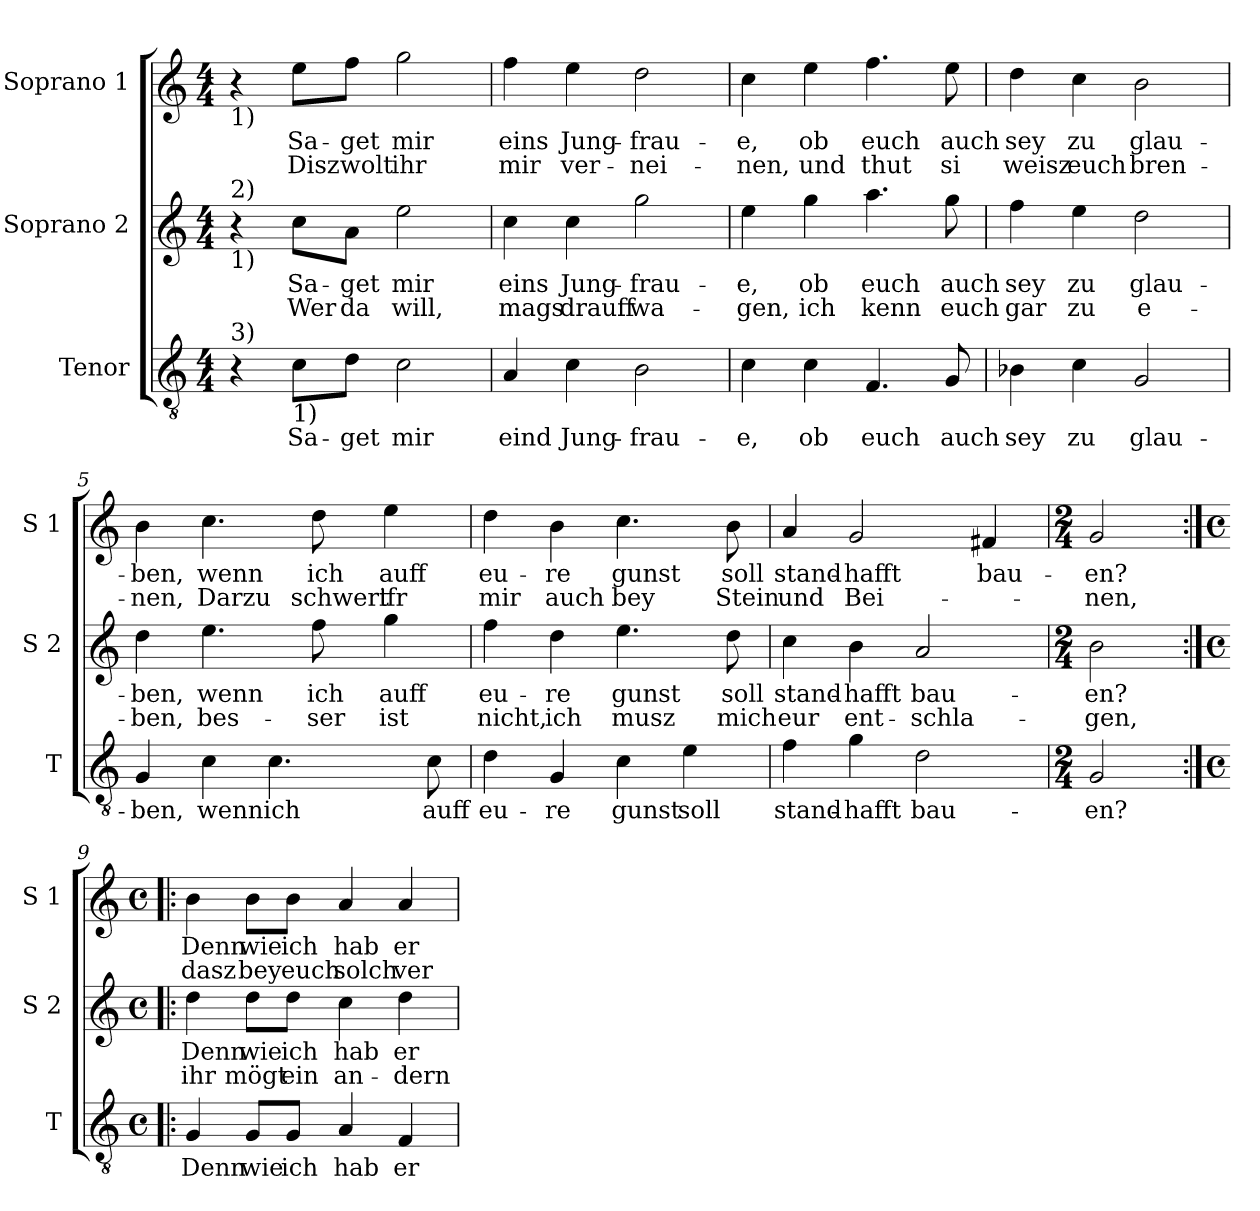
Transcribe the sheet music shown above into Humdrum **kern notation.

**kern	**text	**kern	**text	**text	**kern	**text	**text
*part3	*part3	*part2	*part2	*part2	*part1	*part1	*part1
*staff3	*staff3	*staff2	*staff2	*staff2	*staff1	*staff1	*staff1
*I"Tenor	*	*I"Soprano 2	*	*	*I"Soprano 1	*	*
*I'T	*	*I'S 2	*	*	*I'S 1	*	*
*clefGv2	*	*clefG2	*	*	*clefG2	*	*
*k[]	*	*k[]	*	*	*k[]	*	*
*C:	*	*C:	*	*	*C:	*	*
*M4/4	*	*M4/4	*	*	*M4/4	*	*
=1	=1	=1	=1	=1	=1	=1	=1
!	!	!	!	!	!LO:TX:b:t=1)	!	!
!	!	!LO:TX:a:t=2)	!	!	!	!	!
!	!	!LO:TX:b:t=1)	!	!	!	!	!
!LO:TX:a:t=3)	!	!	!	!	!	!	!
4r	.	4r	.	.	4r	.	.
!LO:TX:b:t=1)	!	!	!	!	!	!	!
!	!LO:LY:b	!	!LO:LY:b	!LO:LY:b	!	!LO:LY:b	!LO:LY:b
8c\L	Sa-	8cc\L	Sa-	Wer	8ee\L	Sa-	Disz
!	!LO:LY:b	!	!LO:LY:b	!LO:LY:b	!	!LO:LY:b	!LO:LY:b
8d\J	-get	8a\J	-get	da	8ff\J	-get	wolt
!	!LO:LY:b	!	!LO:LY:b	!LO:LY:b	!	!LO:LY:b	!LO:LY:b
2c\	mir	2ee\	mir	will,	2gg\	mir	ihr
=2	=2	=2	=2	=2	=2	=2	=2
!	!LO:LY:b	!	!LO:LY:b	!LO:LY:b	!	!LO:LY:b	!LO:LY:b
4A/	eind	4cc\	eins	mags	4ff\	eins	mir
!	!LO:LY:b	!	!LO:LY:b	!LO:LY:b	!	!LO:LY:b	!LO:LY:b
4c\	Jung-	4cc\	Jung-	drauff	4ee\	Jung-	ver-
!	!LO:LY:b	!	!LO:LY:b	!LO:LY:b	!	!LO:LY:b	!LO:LY:b
2B\	-frau-	2gg\	-frau-	wa-	2dd\	-frau-	-nei-
=3	=3	=3	=3	=3	=3	=3	=3
!	!LO:LY:b	!	!LO:LY:b	!LO:LY:b	!	!LO:LY:b	!LO:LY:b
4c\	-e,	4ee\	-e,	-gen,	4cc\	-e,	-nen,
!	!LO:LY:b	!	!LO:LY:b	!LO:LY:b	!	!LO:LY:b	!LO:LY:b
4c\	ob	4gg\	ob	ich	4ee\	ob	und
!	!LO:LY:b	!	!LO:LY:b	!LO:LY:b	!	!LO:LY:b	!LO:LY:b
4.F/	euch	4.aa\	euch	kenn	4.ff\	euch	thut
!	!LO:LY:b	!	!LO:LY:b	!LO:LY:b	!	!LO:LY:b	!LO:LY:b
8G/	auch	8gg\	auch	euch	8ee\	auch	si
=4	=4	=4	=4	=4	=4	=4	=4
!	!LO:LY:b	!	!LO:LY:b	!LO:LY:b	!	!LO:LY:b	!LO:LY:b
4B-X\	sey	4ff\	sey	gar	4dd\	sey	weisz
!	!LO:LY:b	!	!LO:LY:b	!LO:LY:b	!	!LO:LY:b	!LO:LY:b
4c\	zu	4ee\	zu	zu	4cc\	zu	euch
!	!LO:LY:b	!	!LO:LY:b	!LO:LY:b	!	!LO:LY:b	!LO:LY:b
2G/	glau-	2dd\	glau-	e-	2b\	glau-	bren-
!!LO:LB:g=z
=5	=5	=5	=5	=5	=5	=5	=5
!	!LO:LY:b	!	!LO:LY:b	!LO:LY:b	!	!LO:LY:b	!LO:LY:b
4G/	-ben,	4dd\	-ben,	-ben,	4b\	-ben,	-nen,
!	!LO:LY:b	!	!LO:LY:b	!LO:LY:b	!	!LO:LY:b	!LO:LY:b
4c\	wenn	4.ee\	wenn	bes-	4.cc\	wenn	Darzu
!	!LO:LY:b	!	!	!	!	!	!
4.c\	ich	.	.	.	.	.	.
!	!	!	!LO:LY:b	!LO:LY:b	!	!LO:LY:b	!LO:LY:b
.	.	8ff\	ich	-ser	8dd\	ich	schwert
!	!	!	!LO:LY:b	!LO:LY:b	!	!LO:LY:b	!LO:LY:b
.	.	4gg\	auff	ist	4ee\	auff	ifr
!	!LO:LY:b	!	!	!	!	!	!
8c\	auff	.	.	.	.	.	.
=6	=6	=6	=6	=6	=6	=6	=6
!	!LO:LY:b	!	!LO:LY:b	!LO:LY:b	!	!LO:LY:b	!LO:LY:b
4d\	eu-	4ff\	eu-	nicht,	4dd\	eu-	mir
!	!LO:LY:b	!	!LO:LY:b	!LO:LY:b	!	!LO:LY:b	!LO:LY:b
4G/	-re	4dd\	-re	ich	4b\	-re	auch
!	!LO:LY:b	!	!LO:LY:b	!LO:LY:b	!	!LO:LY:b	!LO:LY:b
4c\	gunst	4.ee\	gunst	musz	4.cc\	gunst	bey
!	!LO:LY:b	!	!	!	!	!	!
4e\	soll	.	.	.	.	.	.
!	!	!	!LO:LY:b	!LO:LY:b	!	!LO:LY:b	!LO:LY:b
.	.	8dd\	soll	mich	8b\	soll	Stein
=7	=7	=7	=7	=7	=7	=7	=7
!	!LO:LY:b	!	!LO:LY:b	!LO:LY:b	!	!LO:LY:b	!LO:LY:b
4f\	stand-	4cc\	stand-	eur	4a/	stand-	und
!	!LO:LY:b	!	!LO:LY:b	!LO:LY:b	!	!LO:LY:b	!LO:LY:b
4g\	-hafft	4b\	-hafft	ent-	2g/	-hafft	Bei-
!	!LO:LY:b	!	!LO:LY:b	!LO:LY:b	!	!	!
2d\	bau-	2a/	bau-	-schla-	.	.	.
!	!	!	!	!	!	!LO:LY:b	!
.	.	.	.	.	4f#X/	bau-	.
=8	=8	=8	=8	=8	=8	=8	=8
*M2/4	*	*M2/4	*	*	*M2/4	*	*
!	!LO:LY:b	!	!LO:LY:b	!LO:LY:b	!	!LO:LY:b	!LO:LY:b
2G/	-en?	2b\	-en?	-gen,	2g/	-en?	-nen,
=9:|!|:	=9:|!|:	=9:|!|:	=9:|!|:	=9:|!|:	=9:|!|:	=9:|!|:	=9:|!|:
*M4/4	*	*M4/4	*	*	*M4/4	*	*
*met(c)	*	*met(c)	*	*	*met(c)	*	*
!	!LO:LY:b	!	!LO:LY:b	!LO:LY:b	!	!LO:LY:b	!LO:LY:b
4G/	Denn	4dd\	Denn	ihr	4b\	Denn	dasz
!	!LO:LY:b	!	!LO:LY:b	!LO:LY:b	!	!LO:LY:b	!LO:LY:b
8G/L	wie	8dd\L	wie	mögt	8b\L	wie	bey
!	!LO:LY:b	!	!LO:LY:b	!LO:LY:b	!	!LO:LY:b	!LO:LY:b
8G/J	ich	8dd\J	ich	ein	8b\J	ich	euch
!	!LO:LY:b	!	!LO:LY:b	!LO:LY:b	!	!LO:LY:b	!LO:LY:b
4A/	hab	4cc\	hab	an-	4a/	hab	solch
!	!LO:LY:b	!	!LO:LY:b	!LO:LY:b	!	!LO:LY:b	!LO:LY:b
4F/	er-	4dd\	er-	-dern	4a/	er-	ver-
=	=	=	=	=	=	=	=
*-	*-	*-	*-	*-	*-	*-	*-
